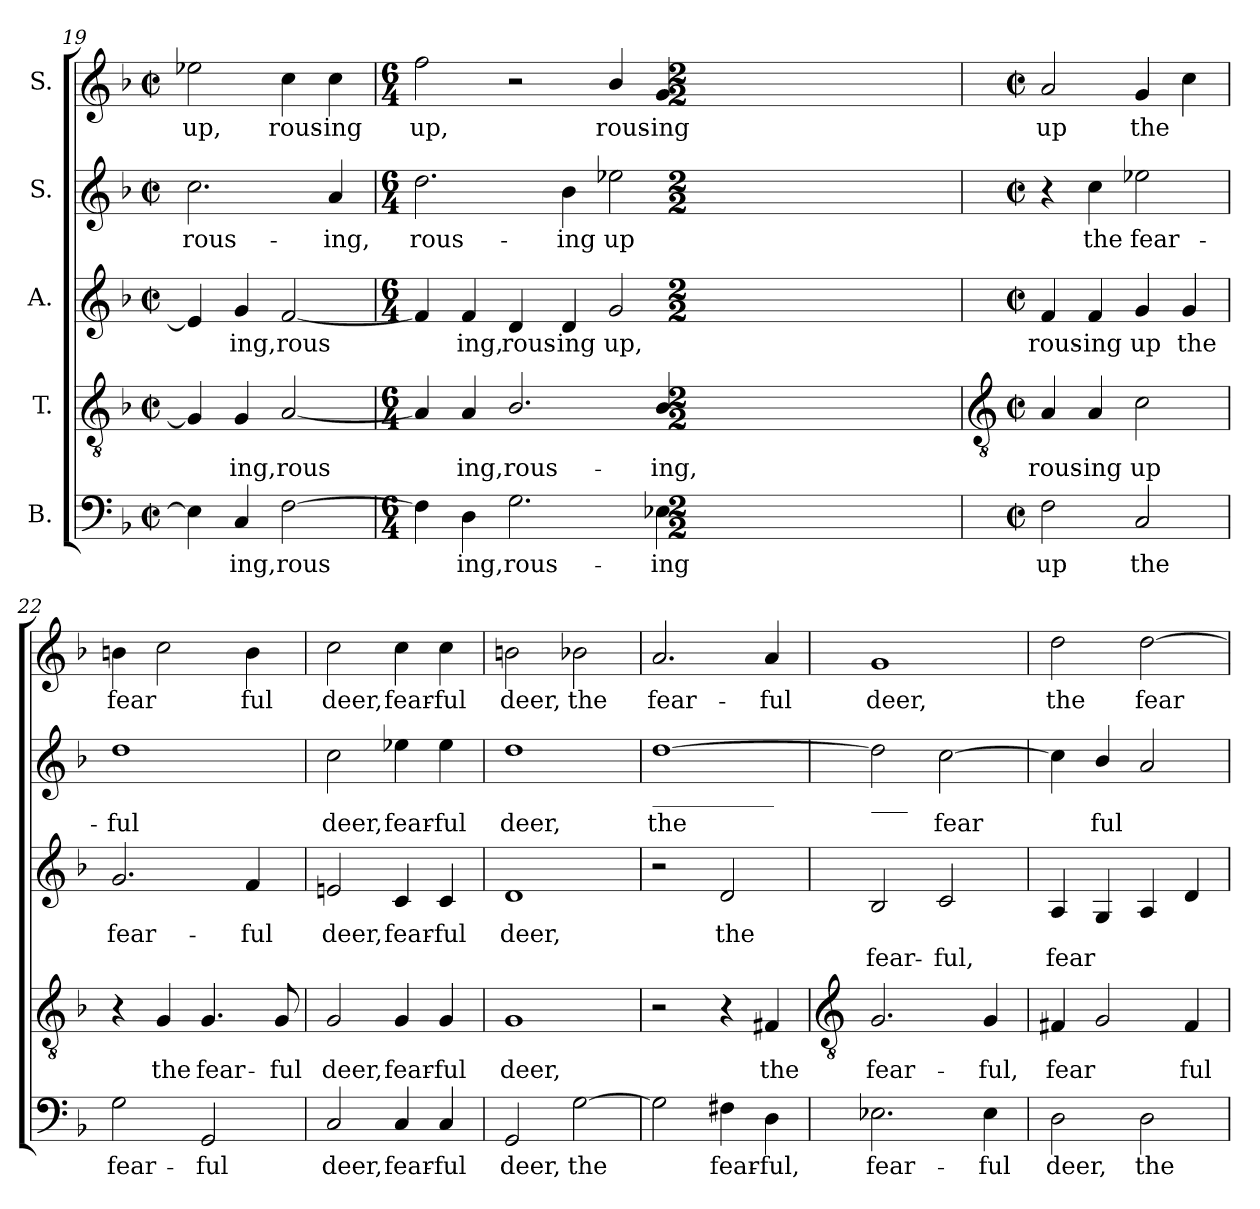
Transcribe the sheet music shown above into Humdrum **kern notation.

**kern	**text	**kern	**text	**kern	**text	**text	**kern	**text	**kern	**text
*part5	*part5	*part4	*part4	*part3	*part3	*part3	*part2	*part2	*part1	*part1
*staff5	*staff5	*staff4	*staff4	*staff3	*staff3	*staff3	*staff2	*staff2	*staff1	*staff1
*I"B.	*	*I"T.	*	*I"A.	*	*	*I"S.	*	*I"S.	*
*clefF4	*	*clefGv2	*	*clefG2	*	*	*clefG2	*	*clefG2	*
*k[b-]	*	*k[b-]	*	*k[b-]	*	*	*k[b-]	*	*k[b-]	*
*F:	*	*F:	*	*F:	*	*	*F:	*	*F:	*
*M2/2	*	*M2/2	*	*M2/2	*	*	*M2/2	*	*M2/2	*
*met(c|)	*	*met(c|)	*	*met(c|)	*	*	*met(c|)	*	*met(c|)	*
=19	=19	=19	=19	=19	=19	=19	=19	=19	=19	=19
!	!	!	!	!	!	!	!	!LO:LY:b	!	!LO:LY:b
4E-]	.	4G]	.	4e-]	.	.	2.cc	rous-	2ee-X	up,
!	!LO:LY:b	!	!LO:LY:b	!	!LO:LY:b	!	!	!	!	!
4C	ing,	4G	ing,	4g	-ing,	.	.	.	.	.
!	!LO:LY:b	!	!LO:LY:b	!	!LO:LY:b	!	!	!	!	!LO:LY:b
[2F	rous	[2A	rous	[2f	rous	.	.	.	4cc	rous-
!	!	!	!	!	!	!	!	!LO:LY:b	!	!LO:LY:b
.	.	.	.	.	.	.	4a	-ing,	4cc	-ing
=20	=20	=20	=20	=20	=20	=20	=20	=20	=20	=20
*M6/4	*	*M6/4	*	*M6/4	*	*	*M6/4	*	*M6/4	*
!	!	!	!	!	!	!	!	!LO:LY:b	!	!LO:LY:b
4F]	.	4A]	.	4f]	.	.	2.dd	rous-	2ff	up,
!	!LO:LY:b	!	!LO:LY:b	!	!LO:LY:b	!	!	!	!	!
4D	ing,	4A	ing,	4f	ing,	.	.	.	.	.
!	!LO:LY:b	!	!LO:LY:b	!	!LO:LY:b	!	!	!	!	!
2.G	rous-	2.B-/	rous-	4d	rous-	.	.	.	2r	.
!	!	!	!	!	!LO:LY:b	!	!	!LO:LY:b	!	!
.	.	.	.	4d	-ing	.	4b-	-ing	.	.
!	!	!	!	!	!LO:LY:b	!	!	!LO:LY:b	!	!LO:LY:b
.	.	.	.	2g	up,	.	2ee-X	up	4b-/	rous-
!	!LO:LY:b	!	!LO:LY:b	!	!	!	!	!	!	!LO:LY:b
4E-X	-ing	4B-/	-ing,	.	.	.	.	.	4g	-ing
*M2/2	*	*M2/2	*	*M2/2	*	*	*M2/2	*	*M2/2	*
*met(c|)	*	*met(c|)	*	*met(c|)	*	*	*met(c|)	*	*met(c|)	*
!!LO:LB:g=z
=21	=21	=21	=21	=21	=21	=21	=21	=21	=21	=21
*	*	*clefGv2	*	*	*	*	*	*	*	*
*M2/2	*	*M2/2	*	*M2/2	*	*	*M2/2	*	*M2/2	*
*met(c|)	*	*met(c|)	*	*met(c|)	*	*	*met(c|)	*	*met(c|)	*
!	!LO:LY:b	!	!LO:LY:b	!	!LO:LY:b	!	!	!	!	!LO:LY:b
2F	up	4A	rous-	4f	rous-	.	4r	.	2a	up
!	!	!	!LO:LY:b	!	!LO:LY:b	!	!	!LO:LY:b	!	!
.	.	4A	-ing	4f	-ing	.	4cc	the	.	.
!	!LO:LY:b	!	!LO:LY:b	!	!LO:LY:b	!	!	!LO:LY:b	!	!LO:LY:b
2C	the	2c	up	4g	up	.	2ee-X	fear-	4g	the
!	!	!	!	!	!LO:LY:b	!	!	!	!	!
.	.	.	.	4g	the	.	.	.	4cc	.
=22	=22	=22	=22	=22	=22	=22	=22	=22	=22	=22
!	!LO:LY:b	!	!	!	!LO:LY:b	!	!	!LO:LY:b	!	!LO:LY:b
2G	fear-	4r	.	2.g	fear-	.	1dd	-ful	4bn	fear
!	!	!	!LO:LY:b	!	!	!	!	!	!	!
.	.	4G	the	.	.	.	.	.	2cc	.
!	!LO:LY:b	!	!LO:LY:b	!	!	!	!	!	!	!
2GG	-ful	4.G	fear-	.	.	.	.	.	.	.
!	!	!	!	!	!LO:LY:b	!	!	!	!	!LO:LY:b
.	.	.	.	4f	-ful	.	.	.	4b	ful
!	!	!	!LO:LY:b	!	!	!	!	!	!	!
.	.	8G	-ful	.	.	.	.	.	.	.
=23	=23	=23	=23	=23	=23	=23	=23	=23	=23	=23
!	!LO:LY:b	!	!LO:LY:b	!	!LO:LY:b	!	!	!LO:LY:b	!	!LO:LY:b
2C	deer,	2G	deer,	2en	deer,	.	2cc	deer,	2cc	deer,
!	!LO:LY:b	!	!LO:LY:b	!	!LO:LY:b	!	!	!LO:LY:b	!	!LO:LY:b
4C	fear-	4G	fear-	4c	fear-	.	4ee-X	fear-	4cc	fear-
!	!LO:LY:b	!	!LO:LY:b	!	!LO:LY:b	!	!	!LO:LY:b	!	!LO:LY:b
4C	-ful	4G	-ful	4c	-ful	.	4ee-	-ful	4cc	-ful
=24	=24	=24	=24	=24	=24	=24	=24	=24	=24	=24
!	!LO:LY:b	!	!LO:LY:b	!	!LO:LY:b	!	!	!LO:LY:b	!	!LO:LY:b
2GG	deer,	1G	deer,	1d	deer,	.	1dd	deer,	2bn	deer,
!	!LO:LY:b	!	!	!	!	!	!	!	!	!LO:LY:b
[2G	the	.	.	.	.	.	.	.	2b-X	the
=25	=25	=25	=25	=25	=25	=25	=25	=25	=25	=25
!	!	!	!	!	!	!	!LO:TX:b:t=__________	!	!	!
!	!	!	!	!	!	!	!	!LO:LY:b	!	!LO:LY:b
2G]	.	2r	.	2r	.	.	[1dd	the	2.a	fear-
!	!LO:LY:b	!	!	!	!LO:LY:b	!	!	!	!	!
4F#X	fear-	4r	.	2d	the	.	.	.	.	.
!	!LO:LY:b	!	!LO:LY:b	!	!	!	!	!	!	!LO:LY:b
4D	-ful,	4F#X	the	.	.	.	.	.	4a	-ful
!!LO:LB:g=z
=26	=26	=26	=26	=26	=26	=26	=26	=26	=26	=26
*	*	*clefGv2	*	*	*	*	*	*	*	*
!	!	!	!	!	!	!	!LO:TX:b:t=___	!	!	!
!	!LO:LY:b	!	!LO:LY:b	!	!	!LO:LY:b	!	!	!	!LO:LY:b
2.E-X	fear-	2.G	fear-	2B-	.	fear-	2dd]	.	1g	deer,
!	!	!	!	!	!	!LO:LY:b	!	!LO:LY:b	!	!
.	.	.	.	2c	.	-ful,	[2cc	fear	.	.
!	!LO:LY:b	!	!LO:LY:b	!	!	!	!	!	!	!
4E-	-ful	4G	-ful,	.	.	.	.	.	.	.
=27	=27	=27	=27	=27	=27	=27	=27	=27	=27	=27
!	!LO:LY:b	!	!LO:LY:b	!	!	!LO:LY:b	!	!	!	!LO:LY:b
2D	deer,	4F#X	fear	4A	.	fear	4cc]	.	2dd	the
!	!	!	!	!	!	!	!	!LO:LY:b	!	!
.	.	2G	.	4G	.	.	4b-/	ful	.	.
!	!LO:LY:b	!	!	!	!	!	!	!	!	!LO:LY:b
2D	the	.	.	4A	.	.	2a	.	[2dd	fear
!	!	!	!LO:LY:b	!	!	!	!	!	!	!
.	.	4F#	ful	4d	.	.	.	.	.	.
=	=	=	=	=	=	=	=	=	=	=
*-	*-	*-	*-	*-	*-	*-	*-	*-	*-	*-
